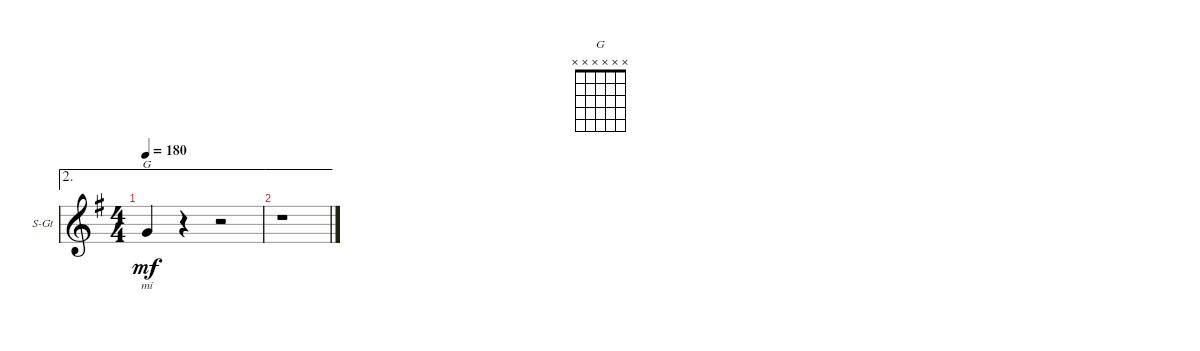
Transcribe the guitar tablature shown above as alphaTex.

\defaultSystemsLayout 4
\bracketExtendMode groupsimilarinstruments
\firstSystemTrackNameOrientation horizontal
\otherSystemsTrackNameOrientation horizontal
\track ("Melody" "S-Gt") {instrument acousticguitarsteel}
\staff {score}
\tuning (E4 B3 G3 D3 A2 E2)
\chord ("G" x x x x x x)
\ae 2
\ts (4 4)
\tempo 180
\clef g2
\ks g
0.3.4{ch "G" lyrics (0 "mi") lyrics (1 "") lyrics (2 "") lyrics (3 "") lyrics (4 "") dy mf} r.4 r.2 |
\ae 2
r.1
